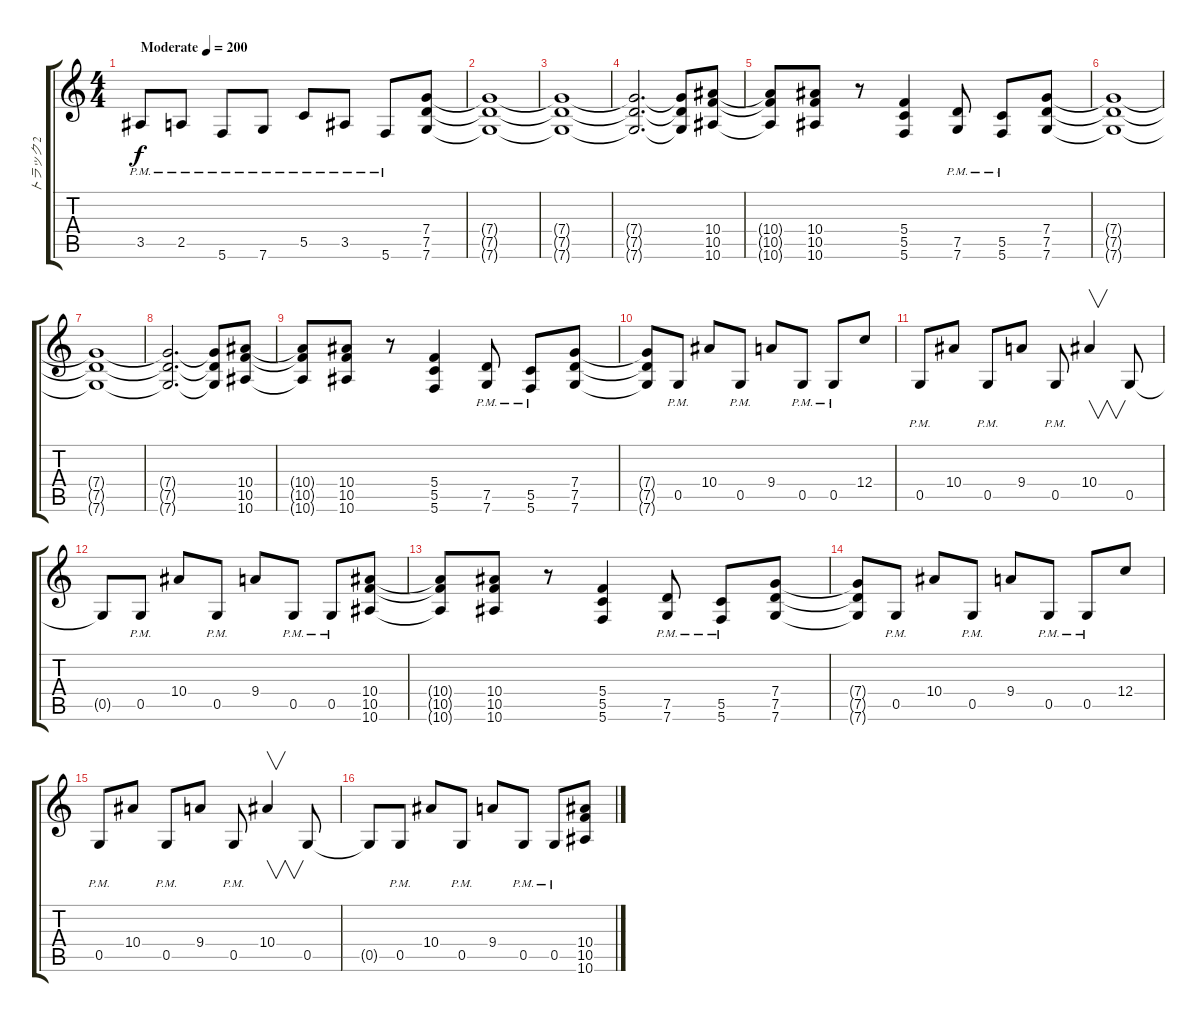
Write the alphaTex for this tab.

\track ("トラック 2" "トラック 2") {instrument overdrivenguitar}
\staff {score tabs}
\tuning (D4 A3 F3 C3 G2 C2) {hide}
\ts (4 4)
\tempo (200 "Moderate")
\clef g2
\ks c
3.5{pm}.8{dy f instrument overdrivenguitar} 2.5{pm}.8 5.6{pm}.8 7.6{pm}.8 5.5{pm}.8 3.5{pm}.8 5.6{pm}.8 (7.4 7.5 7.6).8 |
(7.4{t} 7.5{t} 7.6{t}).1 |
(7.4{t} 7.5{t} 7.6{t}).1 |
(7.4{t} 7.5{t} 7.6{t}).2{d} (7.4{t} 7.5{t} 7.6{t}).8 (10.4 10.5 10.6).8 |
(10.4{t} 10.5{t} 10.6{t}).8 (10.4 10.5 10.6).8 r.8 (5.4 5.5 5.6).4 (7.5{pm} 7.6{pm}).8 (5.5{pm} 5.6{pm}).8 (7.4 7.5 7.6).8 |
(7.4{t} 7.5{t} 7.6{t}).1 |
(7.4{t} 7.5{t} 7.6{t}).1 |
(7.4{t} 7.5{t} 7.6{t}).2{d} (7.4{t} 7.5{t} 7.6{t}).8 (10.4 10.5 10.6).8 |
(10.4{t} 10.5{t} 10.6{t}).8 (10.4 10.5 10.6).8 r.8 (5.4 5.5 5.6).4 (7.5{pm} 7.6{pm}).8 (5.5{pm} 5.6{pm}).8 (7.4 7.5 7.6).8 |
(7.4{t} 7.5{t} 7.6{t}).8 0.5{pm}.8 10.4.8 0.5{pm}.8 9.4.8 0.5{pm}.8 0.5{pm}.8 12.4.8 |
0.5{pm}.8 10.4.8 0.5{pm}.8 9.4.8 0.5{pm}.8 10.4.4{v} 0.5.8 |
0.5{t}.8 0.5{pm}.8 10.4.8 0.5{pm}.8 9.4.8 0.5{pm}.8 0.5{pm}.8 (10.4 10.5 10.6).8 |
(10.4{t} 10.5{t} 10.6{t}).8 (10.4 10.5 10.6).8 r.8 (5.4 5.5 5.6).4 (7.5{pm} 7.6{pm}).8 (5.5{pm} 5.6{pm}).8 (7.4 7.5 7.6).8 |
(7.4{t} 7.5{t} 7.6{t}).8 0.5{pm}.8 10.4.8 0.5{pm}.8 9.4.8 0.5{pm}.8 0.5{pm}.8 12.4.8 |
0.5{pm}.8 10.4.8 0.5{pm}.8 9.4.8 0.5{pm}.8 10.4.4{v} 0.5.8 |
0.5{t}.8 0.5{pm}.8 10.4.8 0.5{pm}.8 9.4.8 0.5{pm}.8 0.5{pm}.8 (10.4 10.5 10.6).8
